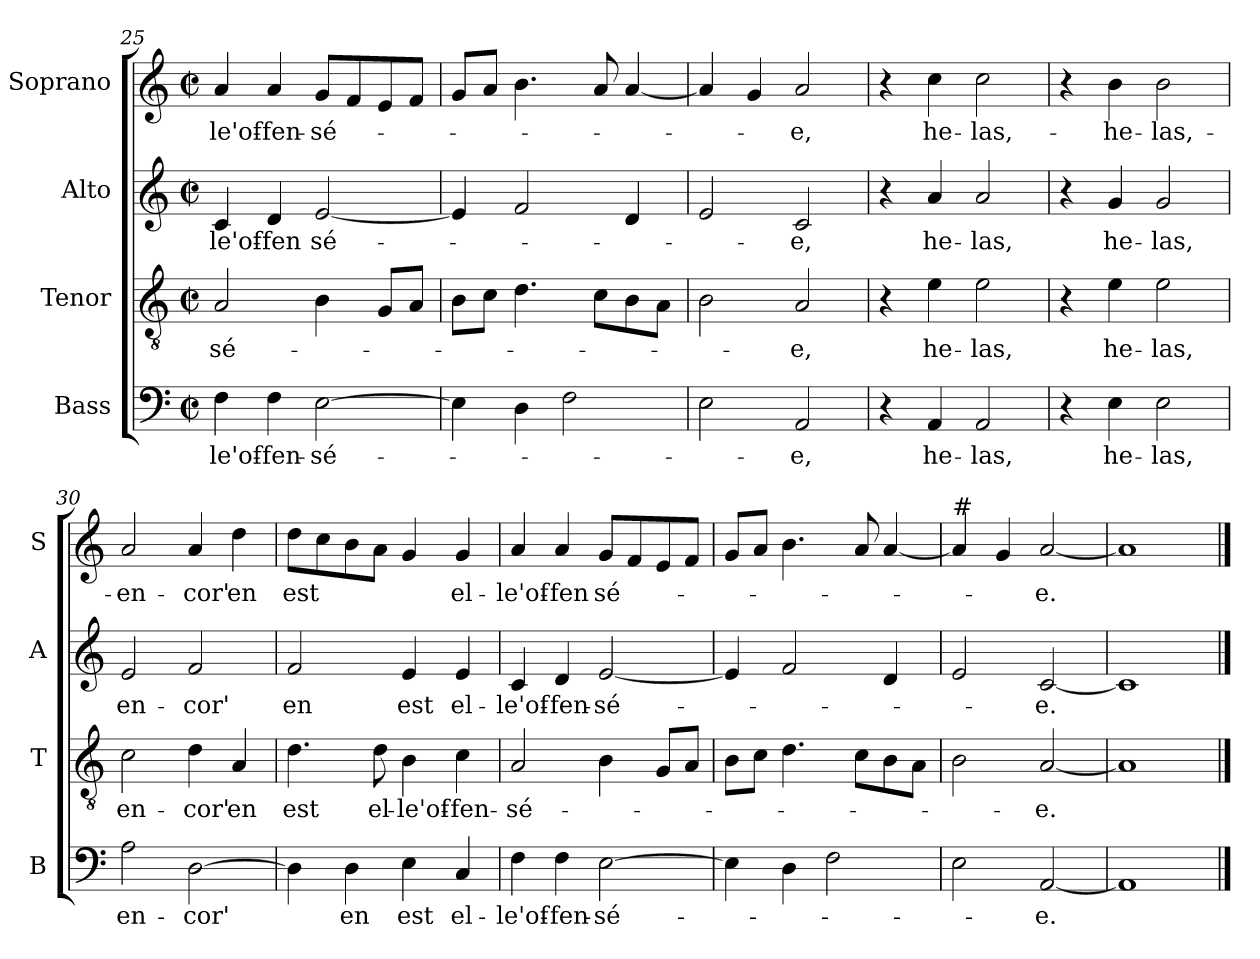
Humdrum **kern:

**kern	**text	**kern	**text	**kern	**text	**kern	**text
*part4	*part4	*part3	*part3	*part2	*part2	*part1	*part1
*staff4	*staff4	*staff3	*staff3	*staff2	*staff2	*staff1	*staff1
*I"Bass	*	*I"Tenor	*	*I"Alto	*	*I"Soprano	*
*I'B	*	*I'T	*	*I'A	*	*I'S	*
*clefF4	*	*clefGv2	*	*clefG2	*	*clefG2	*
*k[]	*	*k[]	*	*k[]	*	*k[]	*
*C:	*	*C:	*	*C:	*	*C:	*
*M2/2	*	*M2/2	*	*M2/2	*	*M2/2	*
*met(c|)	*	*met(c|)	*	*met(c|)	*	*met(c|)	*
=25	=25	=25	=25	=25	=25	=25	=25
!	!LO:LY:b	!	!LO:LY:b	!	!LO:LY:b	!	!LO:LY:b
4F\	-le'of-	2A/	-sé-	4c/	-le'of-	4a/	-le'of-
!	!LO:LY:b	!	!	!	!LO:LY:b	!	!LO:LY:b
4F\	-fen-	.	.	4d/	-fen	4a/	-fen-
!	!LO:LY:b	!	!	!	!LO:LY:b	!	!LO:LY:b
[2E\	-sé-	4B\	.	[2e/	sé-	8g/L	-sé-
.	.	.	.	.	.	8f/	.
.	.	8G/L	.	.	.	8e/	.
.	.	8A/J	.	.	.	8f/J	.
!!LO:PB:g=z
=26	=26	=26	=26	=26	=26	=26	=26
4E\]	.	8B\L	.	4e/]	.	8g/L	.
.	.	8c\J	.	.	.	8a/J	.
4D\	.	4.d\	.	2f/	.	4.b\	.
2F\	.	.	.	.	.	.	.
.	.	8c\L	.	.	.	8a/	.
.	.	8B\	.	4d/	.	[4a/	.
.	.	8A\J	.	.	.	.	.
=27	=27	=27	=27	=27	=27	=27	=27
2E\	.	2B\	.	2e/	.	4a/]	.
.	.	.	.	.	.	4g/	.
!	!LO:LY:b	!	!LO:LY:b	!	!LO:LY:b	!	!LO:LY:b
2AA/	-e,	2A/	-e,	2c/	-e,	2a/	-e,
=28	=28	=28	=28	=28	=28	=28	=28
4r	.	4r	.	4r	.	4r	.
!	!LO:LY:b	!	!LO:LY:b	!	!LO:LY:b	!	!LO:LY:b
4AA/	he-	4e\	he-	4a/	he-	4cc\	he-
!	!LO:LY:b	!	!LO:LY:b	!	!LO:LY:b	!	!LO:LY:b
2AA/	-las,	2e\	-las,	2a/	-las,	2cc\	-las,-
=29	=29	=29	=29	=29	=29	=29	=29
4r	.	4r	.	4r	.	4r	.
!	!LO:LY:b	!	!LO:LY:b	!	!LO:LY:b	!	!LO:LY:b
4E\	he-	4e\	he-	4g/	he-	4b\	-he-
!	!LO:LY:b	!	!LO:LY:b	!	!LO:LY:b	!	!LO:LY:b
2E\	-las,	2e\	-las,	2g/	-las,	2b\	-las,-
=30	=30	=30	=30	=30	=30	=30	=30
!	!LO:LY:b	!	!LO:LY:b	!	!LO:LY:b	!	!LO:LY:b
2A\	en-	2c\	en-	2e/	en-	2a/	-en-
!	!LO:LY:b	!	!LO:LY:b	!	!LO:LY:b	!	!LO:LY:b
[2D\	-cor'	4d\	-cor'	2f/	-cor'	4a/	-cor'
!	!	!	!LO:LY:b	!	!	!	!LO:LY:b
.	.	4A/	en	.	.	4dd\	en
!!LO:LB:g=z
=31	=31	=31	=31	=31	=31	=31	=31
!	!	!	!LO:LY:b	!	!LO:LY:b	!	!LO:LY:b
4D\]	.	4.d\	est	2f/	en	8dd\L	est
.	.	.	.	.	.	8cc\	.
!	!LO:LY:b	!	!	!	!	!	!
4D\	en	.	.	.	.	8b\	.
!	!	!	!LO:LY:b	!	!	!	!
.	.	8d\	el-	.	.	8a\J	.
!	!LO:LY:b	!	!LO:LY:b	!	!LO:LY:b	!	!
4E\	est	4B\	-le'of-	4e/	est	4g/	.
!	!LO:LY:b	!	!LO:LY:b	!	!LO:LY:b	!	!LO:LY:b
4C/	el-	4c\	-fen-	4e/	el-	4g/	el-
=32	=32	=32	=32	=32	=32	=32	=32
!	!LO:LY:b	!	!LO:LY:b	!	!LO:LY:b	!	!LO:LY:b
4F\	-le'of-	2A/	-sé-	4c/	-le'of-	4a/	-le'of-
!	!LO:LY:b	!	!	!	!LO:LY:b	!	!LO:LY:b
4F\	-fen-	.	.	4d/	-fen-	4a/	-fen
!	!LO:LY:b	!	!	!	!LO:LY:b	!	!LO:LY:b
[2E\	-sé-	4B\	.	[2e/	-sé-	8g/L	sé-
.	.	.	.	.	.	8f/	.
.	.	8G/L	.	.	.	8e/	.
.	.	8A/J	.	.	.	8f/J	.
=33	=33	=33	=33	=33	=33	=33	=33
4E\]	.	8B\L	.	4e/]	.	8g/L	.
.	.	8c\J	.	.	.	8a/J	.
4D\	.	4.d\	.	2f/	.	4.b\	.
2F\	.	.	.	.	.	.	.
.	.	8c\L	.	.	.	8a/	.
.	.	8B\	.	4d/	.	[4a/	.
.	.	8A\J	.	.	.	.	.
=34	=34	=34	=34	=34	=34	=34	=34
!	!	!	!	!	!	!LO:TX:a:t=#	!
2E\	.	2B\	.	2e/	.	4a/]	.
.	.	.	.	.	.	4g/	.
!	!LO:LY:b	!	!LO:LY:b	!	!LO:LY:b	!	!LO:LY:b
[2AA/	-e.	[2A/	-e.	[2c/	-e.	[2a/	-e.
=35	=35	=35	=35	=35	=35	=35	=35
1AA]	.	1A]	.	1c]	.	1a]	.
==	==	==	==	==	==	==	==
*-	*-	*-	*-	*-	*-	*-	*-
